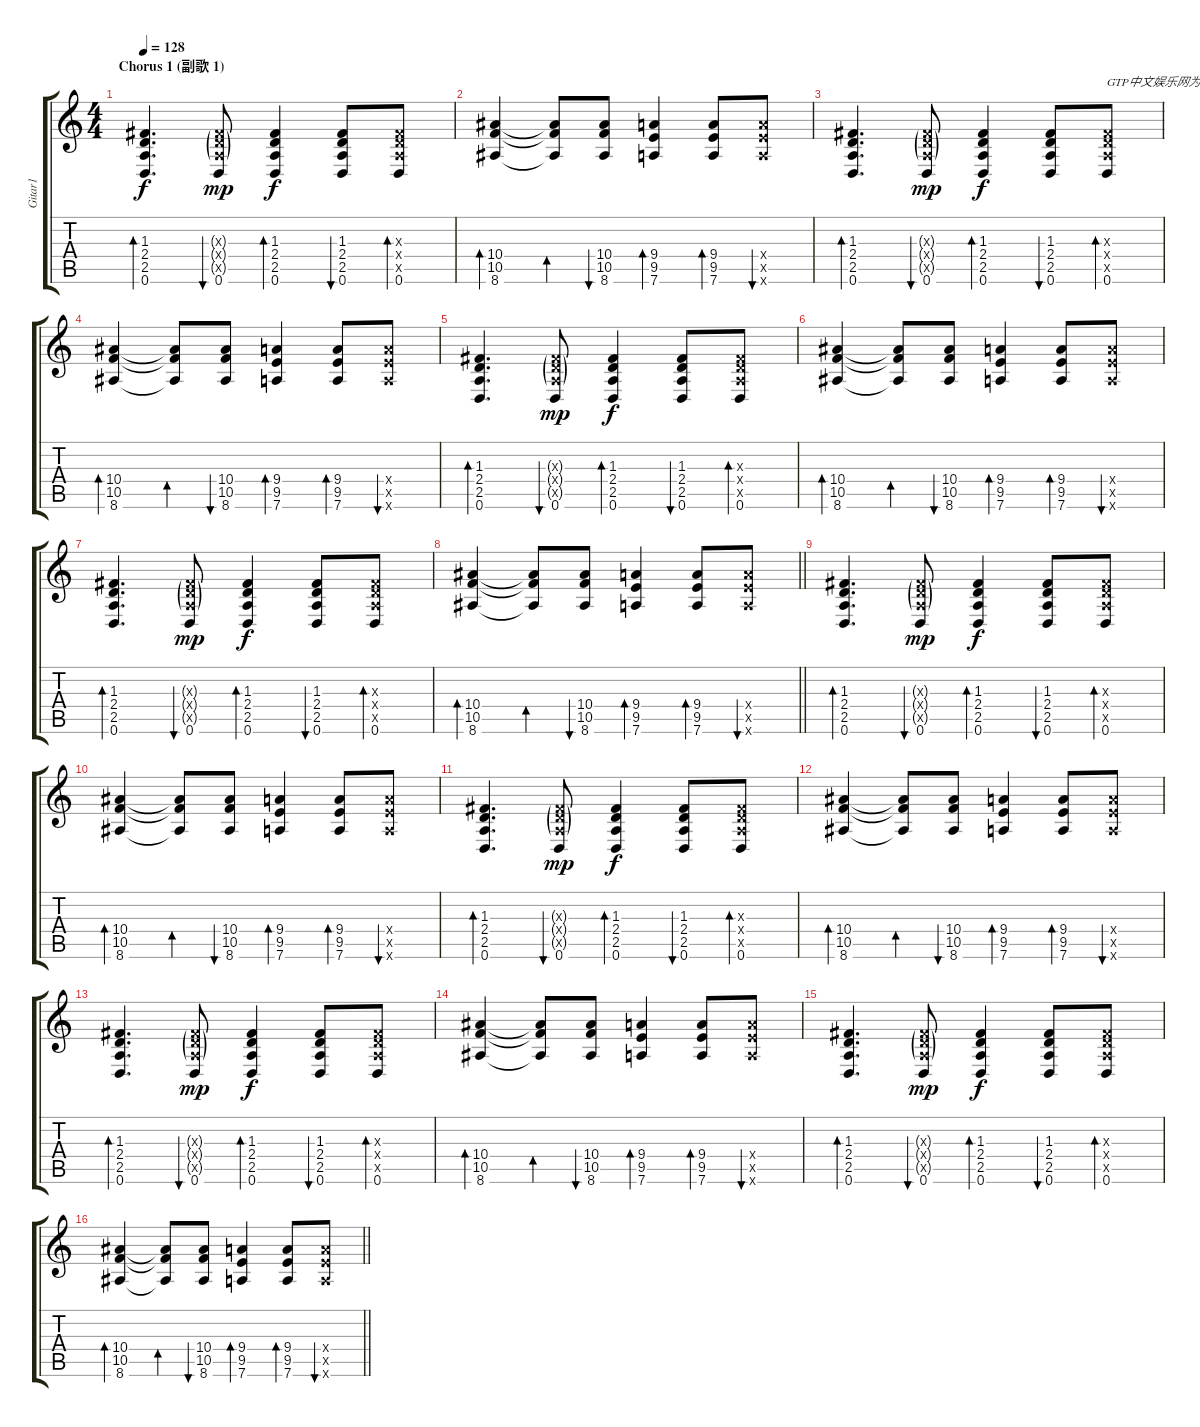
\track ("Gitar1" "Gitar1") {instrument acousticguitarsteel}
\staff {score tabs}
\tuning (D4 A3 F3 C3 G2 D2) {hide}
\ts (4 4)
\section ("" "Chorus 1 (副歌 1)")
\tempo 128
\clef g2
\ks c
(1.3 2.4 2.5 0.6).4{d bd 60 dy f} (1.3{g x} 2.4{g x} 2.5{g x} 0.6).8{bu 60 dy mp} (1.3 2.4 2.5 0.6).4{bd 60 dy f} (1.3 2.4 2.5 0.6).8{bu 60} (1.3{x} 2.4{x} 2.5{x} 0.6).8{bd 60} |
(10.4 10.5 8.6).4{bd 60} (10.4{t} 10.5{t} 8.6{t}).8{bd 60} (10.4 10.5 8.6).8{bu 60} (9.4 9.5 7.6).4{bd 60} (9.4 9.5 7.6).8{bd 60} (9.4{x} 9.5{x} 7.6{x}).8{bu 60} |
(1.3 2.4 2.5 0.6).4{d bd 60} (1.3{g x} 2.4{g x} 2.5{g x} 0.6).8{bu 60 dy mp} (1.3 2.4 2.5 0.6).4{bd 60 dy f} (1.3 2.4 2.5 0.6).8{bu 60} (1.3{x} 2.4{x} 2.5{x} 0.6).8{bd 60 txt "GTP中文娱乐网为您提供优秀的谱子"} |
(10.4 10.5 8.6).4{bd 60} (10.4{t} 10.5{t} 8.6{t}).8{bd 60} (10.4 10.5 8.6).8{bu 60} (9.4 9.5 7.6).4{bd 60} (9.4 9.5 7.6).8{bd 60} (9.4{x} 9.5{x} 7.6{x}).8{bu 60} |
(1.3 2.4 2.5 0.6).4{d bd 60} (1.3{g x} 2.4{g x} 2.5{g x} 0.6).8{bu 60 dy mp} (1.3 2.4 2.5 0.6).4{bd 60 dy f} (1.3 2.4 2.5 0.6).8{bu 60} (1.3{x} 2.4{x} 2.5{x} 0.6).8{bd 60} |
(10.4 10.5 8.6).4{bd 60} (10.4{t} 10.5{t} 8.6{t}).8{bd 60} (10.4 10.5 8.6).8{bu 60} (9.4 9.5 7.6).4{bd 60} (9.4 9.5 7.6).8{bd 60} (9.4{x} 9.5{x} 7.6{x}).8{bu 60} |
(1.3 2.4 2.5 0.6).4{d bd 60} (1.3{g x} 2.4{g x} 2.5{g x} 0.6).8{bu 60 dy mp} (1.3 2.4 2.5 0.6).4{bd 60 dy f} (1.3 2.4 2.5 0.6).8{bu 60} (1.3{x} 2.4{x} 2.5{x} 0.6).8{bd 60} |
\barLineRight lightlight
(10.4 10.5 8.6).4{bd 60} (10.4{t} 10.5{t} 8.6{t}).8{bd 60} (10.4 10.5 8.6).8{bu 60} (9.4 9.5 7.6).4{bd 60} (9.4 9.5 7.6).8{bd 60} (9.4{x} 9.5{x} 7.6{x}).8{bu 60} |
(1.3 2.4 2.5 0.6).4{d bd 60} (1.3{g x} 2.4{g x} 2.5{g x} 0.6).8{bu 60 dy mp} (1.3 2.4 2.5 0.6).4{bd 60 dy f} (1.3 2.4 2.5 0.6).8{bu 60} (1.3{x} 2.4{x} 2.5{x} 0.6).8{bd 60} |
(10.4 10.5 8.6).4{bd 60} (10.4{t} 10.5{t} 8.6{t}).8{bd 60} (10.4 10.5 8.6).8{bu 60} (9.4 9.5 7.6).4{bd 60} (9.4 9.5 7.6).8{bd 60} (9.4{x} 9.5{x} 7.6{x}).8{bu 60} |
(1.3 2.4 2.5 0.6).4{d bd 60} (1.3{g x} 2.4{g x} 2.5{g x} 0.6).8{bu 60 dy mp} (1.3 2.4 2.5 0.6).4{bd 60 dy f} (1.3 2.4 2.5 0.6).8{bu 60} (1.3{x} 2.4{x} 2.5{x} 0.6).8{bd 60} |
(10.4 10.5 8.6).4{bd 60} (10.4{t} 10.5{t} 8.6{t}).8{bd 60} (10.4 10.5 8.6).8{bu 60} (9.4 9.5 7.6).4{bd 60} (9.4 9.5 7.6).8{bd 60} (9.4{x} 9.5{x} 7.6{x}).8{bu 60} |
(1.3 2.4 2.5 0.6).4{d bd 60} (1.3{g x} 2.4{g x} 2.5{g x} 0.6).8{bu 60 dy mp} (1.3 2.4 2.5 0.6).4{bd 60 dy f} (1.3 2.4 2.5 0.6).8{bu 60} (1.3{x} 2.4{x} 2.5{x} 0.6).8{bd 60} |
(10.4 10.5 8.6).4{bd 60} (10.4{t} 10.5{t} 8.6{t}).8{bd 60} (10.4 10.5 8.6).8{bu 60} (9.4 9.5 7.6).4{bd 60} (9.4 9.5 7.6).8{bd 60} (9.4{x} 9.5{x} 7.6{x}).8{bu 60} |
(1.3 2.4 2.5 0.6).4{d bd 60} (1.3{g x} 2.4{g x} 2.5{g x} 0.6).8{bu 60 dy mp} (1.3 2.4 2.5 0.6).4{bd 60 dy f} (1.3 2.4 2.5 0.6).8{bu 60} (1.3{x} 2.4{x} 2.5{x} 0.6).8{bd 60} |
\barLineRight lightlight
(10.4 10.5 8.6).4{bd 60} (10.4{t} 10.5{t} 8.6{t}).8{bd 60} (10.4 10.5 8.6).8{bu 60} (9.4 9.5 7.6).4{bd 60} (9.4 9.5 7.6).8{bd 60} (9.4{x} 9.5{x} 7.6{x}).8{bu 60}
